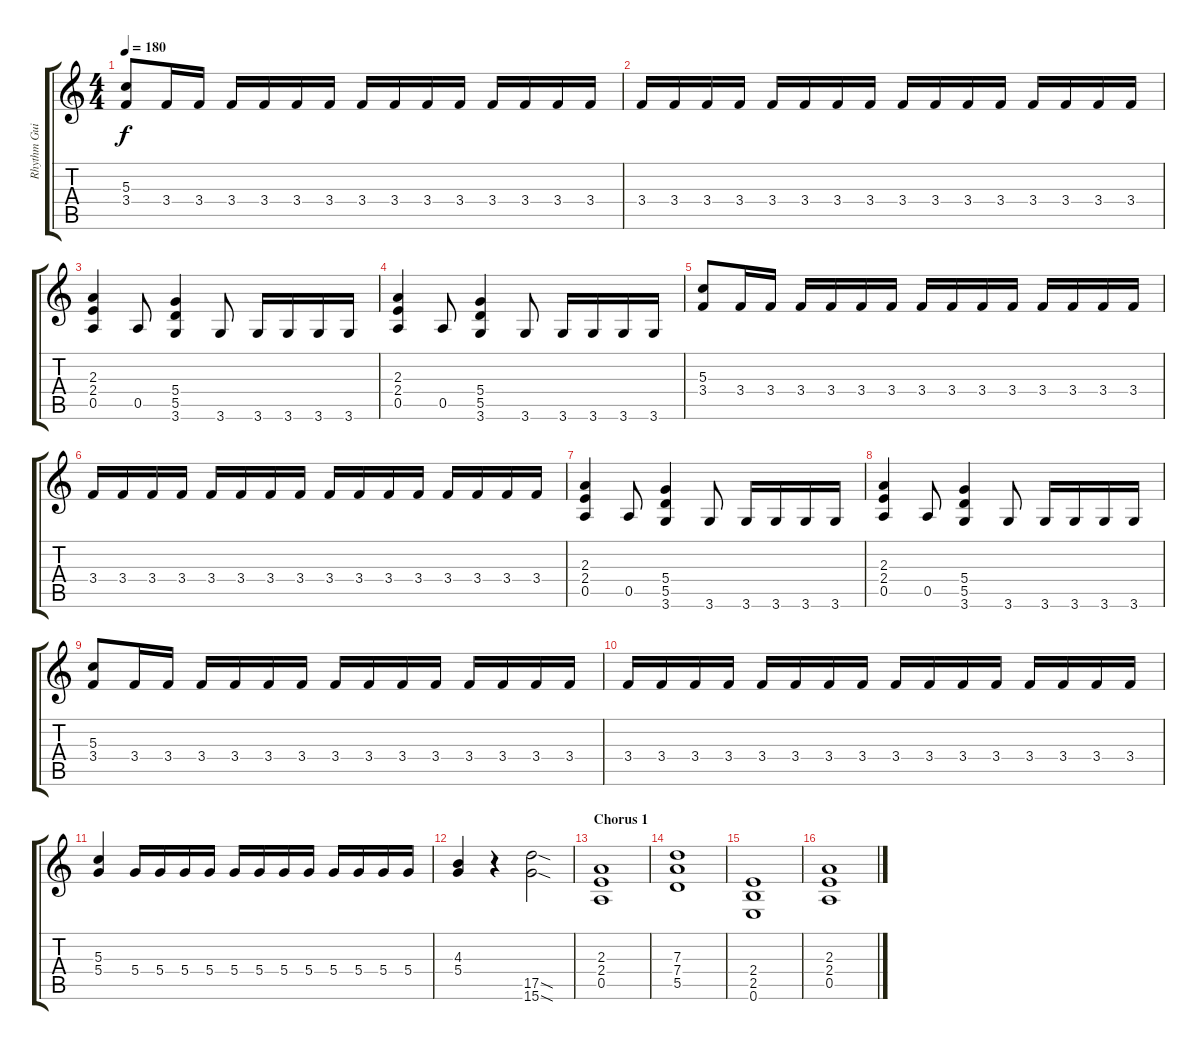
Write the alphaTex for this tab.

\track ("Rhythm Guitar 1" "Rhythm Gui") {instrument distortionguitar}
\staff {score tabs}
\tuning (E4 B3 G3 D3 A2 E2) {hide}
\ts (4 4)
\tempo 180
\clef g2
\ks c
(5.3 3.4).8{dy f} 3.4.16 3.4.16 3.4.16 3.4.16 3.4.16 3.4.16 3.4.16 3.4.16 3.4.16 3.4.16 3.4.16 3.4.16 3.4.16 3.4.16 |
3.4.16 3.4.16 3.4.16 3.4.16 3.4.16 3.4.16 3.4.16 3.4.16 3.4.16 3.4.16 3.4.16 3.4.16 3.4.16 3.4.16 3.4.16 3.4.16 |
(2.3 2.4 0.5).4 0.5.8 (5.4 5.5 3.6).4 3.6.8 3.6.16 3.6.16 3.6.16 3.6.16 |
(2.3 2.4 0.5).4 0.5.8 (5.4 5.5 3.6).4 3.6.8 3.6.16 3.6.16 3.6.16 3.6.16 |
(5.3 3.4).8 3.4.16 3.4.16 3.4.16 3.4.16 3.4.16 3.4.16 3.4.16 3.4.16 3.4.16 3.4.16 3.4.16 3.4.16 3.4.16 3.4.16 |
3.4.16 3.4.16 3.4.16 3.4.16 3.4.16 3.4.16 3.4.16 3.4.16 3.4.16 3.4.16 3.4.16 3.4.16 3.4.16 3.4.16 3.4.16 3.4.16 |
(2.3 2.4 0.5).4 0.5.8 (5.4 5.5 3.6).4 3.6.8 3.6.16 3.6.16 3.6.16 3.6.16 |
(2.3 2.4 0.5).4 0.5.8 (5.4 5.5 3.6).4 3.6.8 3.6.16 3.6.16 3.6.16 3.6.16 |
(5.3 3.4).8 3.4.16 3.4.16 3.4.16 3.4.16 3.4.16 3.4.16 3.4.16 3.4.16 3.4.16 3.4.16 3.4.16 3.4.16 3.4.16 3.4.16 |
3.4.16 3.4.16 3.4.16 3.4.16 3.4.16 3.4.16 3.4.16 3.4.16 3.4.16 3.4.16 3.4.16 3.4.16 3.4.16 3.4.16 3.4.16 3.4.16 |
(5.3 5.4).4 5.4.16 5.4.16 5.4.16 5.4.16 5.4.16 5.4.16 5.4.16 5.4.16 5.4.16 5.4.16 5.4.16 5.4.16 |
(4.3 5.4).4 r.4 (17.5{sod} 15.6{sod}).2 |
\section ("" "Chorus 1")
(2.3 2.4 0.5).1 |
(7.3 7.4 5.5).1 |
(2.4 2.5 0.6).1 |
(2.3 2.4 0.5).1
